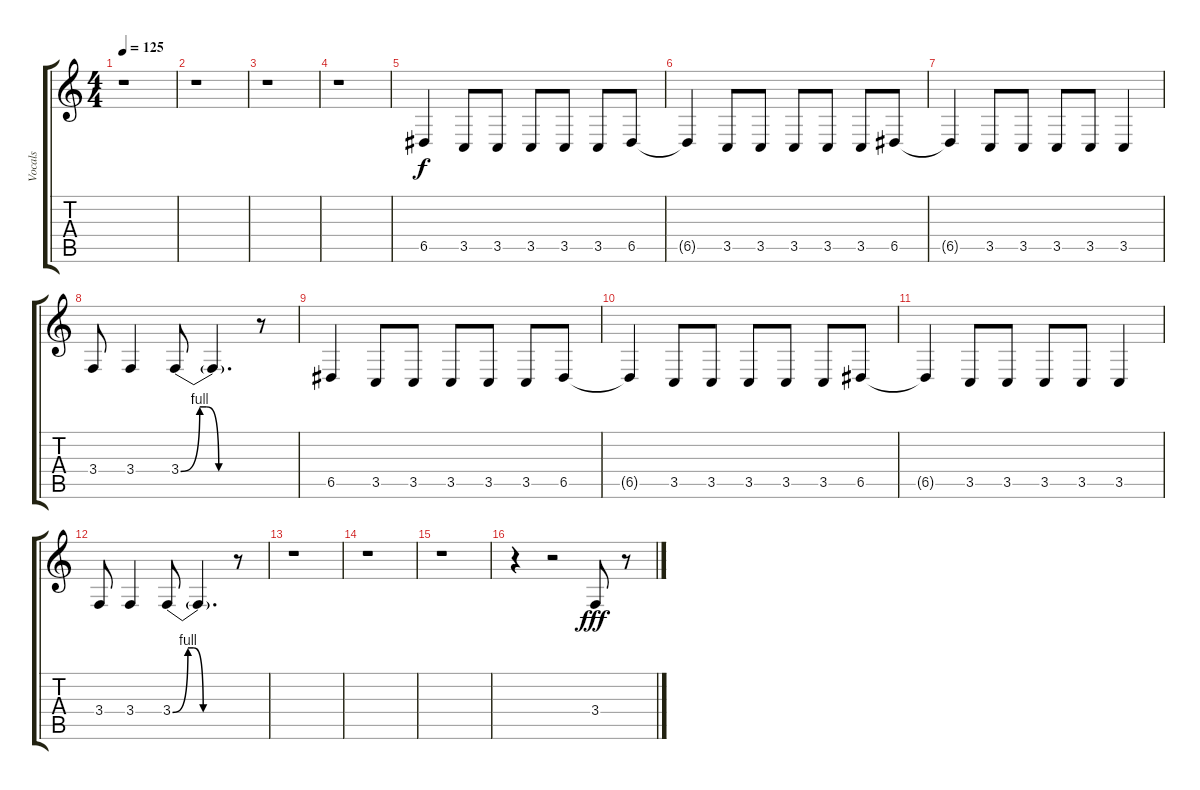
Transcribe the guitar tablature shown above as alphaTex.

\track ("Vocals" "Vocals") {instrument rockorgan}
\staff {score tabs}
\tuning (E4 B3 G3 D3 A2 E2) {hide}
\ts (4 4)
\tempo 125
\clef g2
\ks c
r.1{dy f} |
r.1 |
r.1 |
r.1 |
6.5.4 3.5.8 3.5.8 3.5.8 3.5.8 3.5.8 6.5.8 |
6.5{t}.4 3.5.8 3.5.8 3.5.8 3.5.8 3.5.8 6.5.8 |
6.5{t}.4 3.5.8 3.5.8 3.5.8 3.5.8 3.5.4 |
3.4.8 3.4.4 3.4{be (custom 0 0 15 4 20 4 30 0 45 0 60 0)}.8 3.4{t}.4{d} r.8 |
6.5.4 3.5.8 3.5.8 3.5.8 3.5.8 3.5.8 6.5.8 |
6.5{t}.4 3.5.8 3.5.8 3.5.8 3.5.8 3.5.8 6.5.8 |
6.5{t}.4 3.5.8 3.5.8 3.5.8 3.5.8 3.5.4 |
3.4.8 3.4.4 3.4{be (custom 0 0 15 4 20 4 30 0 45 0 60 0)}.8 3.4{t}.4{d} r.8 |
r.1 |
r.1 |
r.1 |
r.4 r.2 3.4.8{dy fff} r.8
